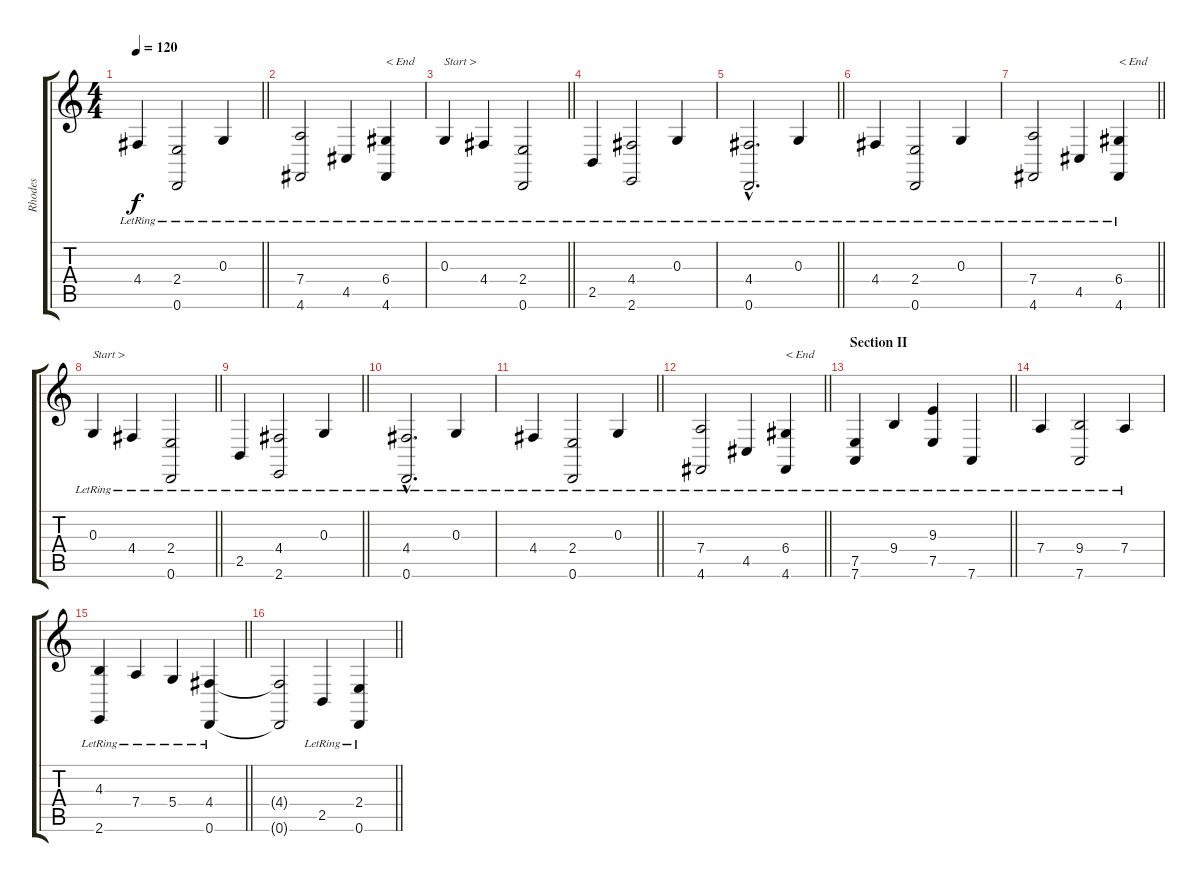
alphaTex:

\track ("Rhodes" "Rhodes") {instrument electricpiano1}
\staff {score tabs}
\tuning (E4 B3 G3 D3 A2 D2) {hide}
\ts (4 4)
\tempo 120
\clef g2
\barLineRight lightlight
\ks c
4.4{lr}.4{dy f} (2.4{lr} 0.6{lr}).2 0.3{lr}.4 |
(7.4{lr} 4.6{lr}).2 4.5{lr}.4 (6.4{lr} 4.6{lr}).4{txt "< End"} |
\barLineRight lightlight
0.3{lr}.4{txt "Start >"} 4.4{lr}.4 (2.4{lr} 0.6{lr}).2 |
2.5{lr}.4 (4.4{lr} 2.6{lr}).2 0.3{lr}.4 |
\barLineRight lightlight
(4.4{hac lr} 0.6{hac lr}).2{d} 0.3{lr}.4 |
4.4{lr}.4 (2.4{lr} 0.6{lr}).2 0.3{lr}.4 |
\barLineRight lightlight
(7.4{lr} 4.6{lr}).2 4.5{lr}.4 (6.4{lr} 4.6{lr}).4{txt "< End"} |
\barLineRight lightlight
0.3{lr}.4{txt "Start >"} 4.4{lr}.4 (2.4{lr} 0.6{lr}).2 |
\barLineRight lightlight
2.5{lr}.4 (4.4{lr} 2.6{lr}).2 0.3{lr}.4 |
(4.4{hac lr} 0.6{hac lr}).2{d} 0.3{lr}.4 |
\barLineRight lightlight
4.4{lr}.4 (2.4{lr} 0.6{lr}).2 0.3{lr}.4 |
\barLineRight lightlight
(7.4{lr} 4.6{lr}).2 4.5{lr}.4 (6.4{lr} 4.6{lr}).4{txt "< End"} |
\section ("" "Section II")
\barLineRight lightlight
(7.5{lr} 7.6{lr}).4 9.4{lr}.4 (9.3{lr} 7.5{lr}).4 7.6{lr}.4 |
7.4{lr}.4 (9.4{lr} 7.6{lr}).2 7.4{lr}.4 |
\barLineRight lightlight
(4.3{lr} 2.6{lr}).4 7.4{lr}.4 5.4{lr}.4 (4.4{lr} 0.6{lr}).4 |
\barLineRight lightlight
(4.4{t} 0.6{t}).2 2.5{lr}.4 (2.4{lr} 0.6{lr}).4
